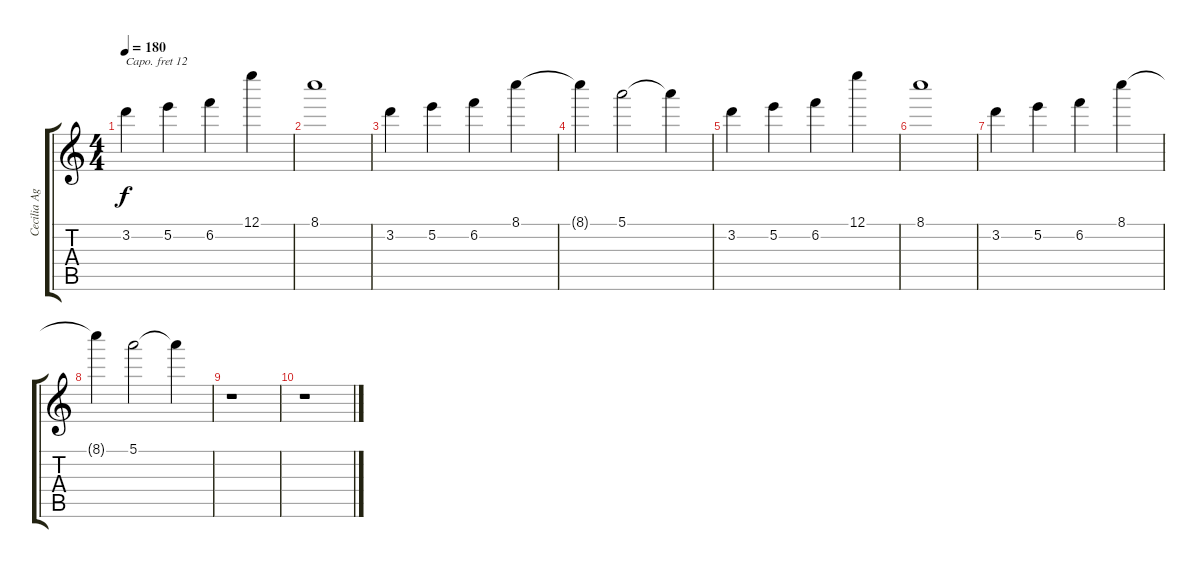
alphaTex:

\track ("Cecilia Aguayo (Sintetizador 4)" "Cecilia Ag") {instrument ocarina}
\staff {score tabs}
\capo 12
\tuning (E5 B4 G4 D4 A3 E3) {hide}
\ts (4 4)
\tempo 180
\clef g2
\ks c
3.2.4{dy f} 5.2.4 6.2.4 12.1.4 |
8.1.1{volume 5} |
3.2.4 5.2.4 6.2.4 8.1.4 |
8.1{t}.4 5.1.2 5.1{t}.4 |
3.2.4{volume 0} 5.2.4 6.2.4 12.1.4 |
8.1.1 |
3.2.4 5.2.4 6.2.4 8.1.4 |
8.1{t}.4 5.1.2 5.1{t}.4 |
r.1 |
r.1
